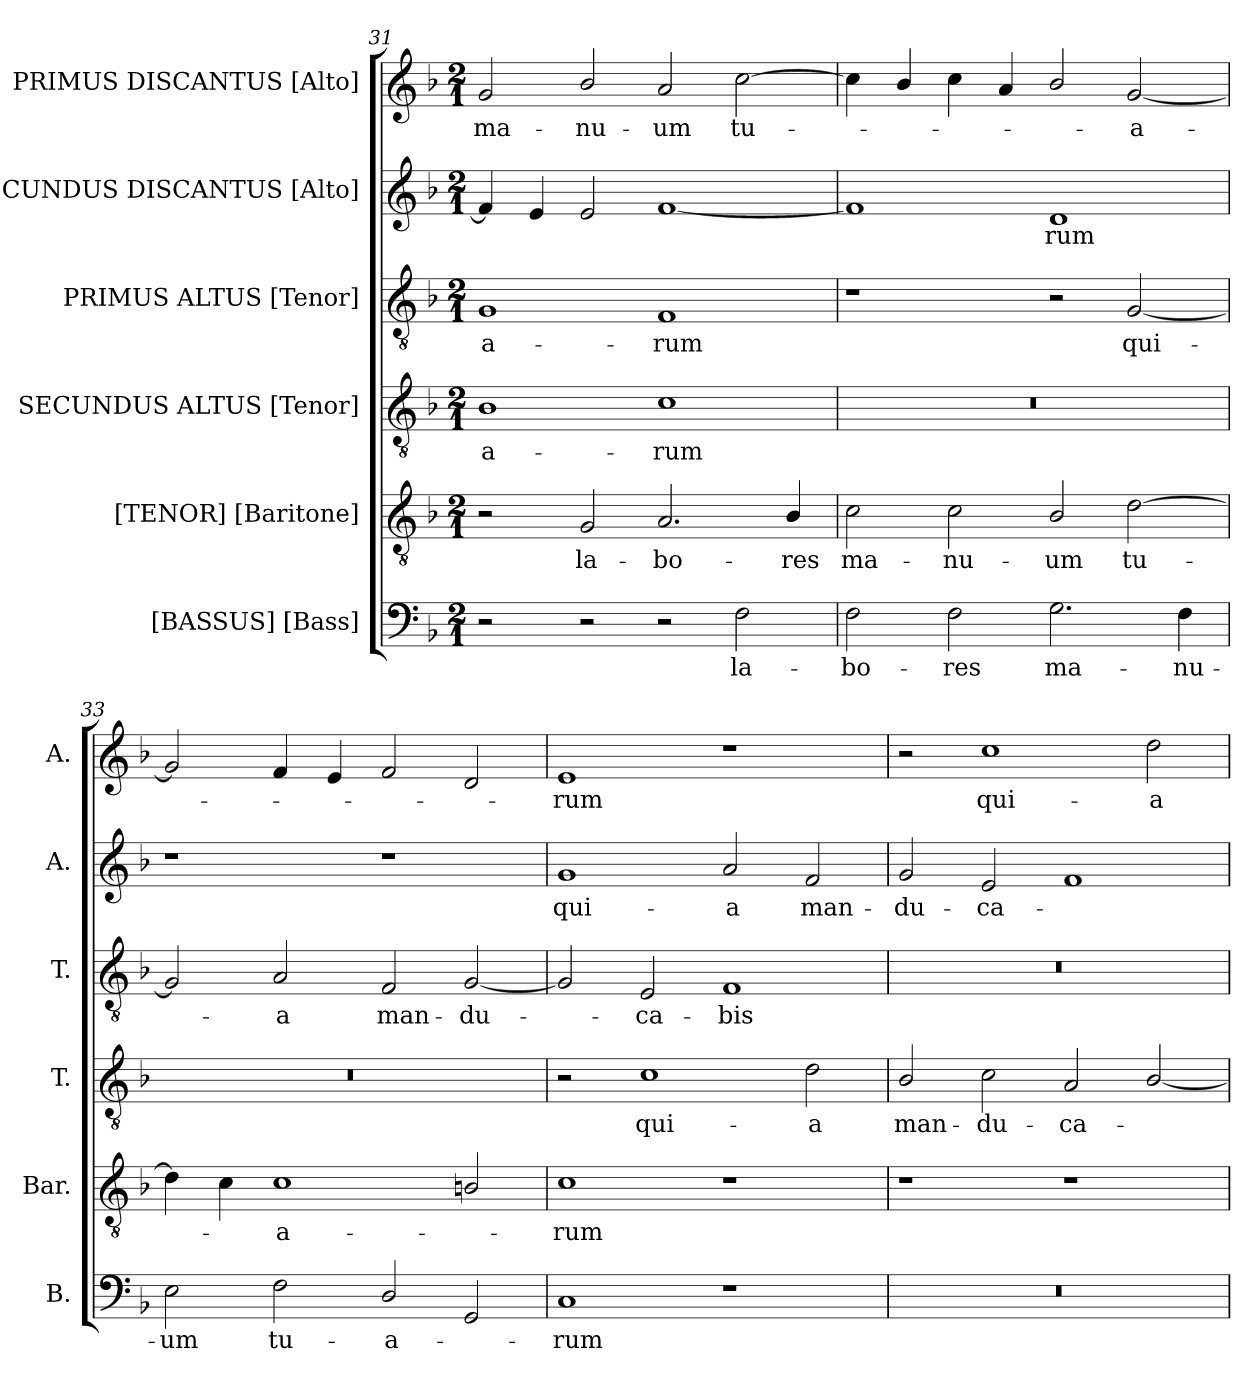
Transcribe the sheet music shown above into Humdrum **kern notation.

**kern	**text	**kern	**text	**kern	**text	**kern	**text	**kern	**text	**kern	**text
*part6	*part6	*part5	*part5	*part4	*part4	*part3	*part3	*part2	*part2	*part1	*part1
*staff6	*staff6	*staff5	*staff5	*staff4	*staff4	*staff3	*staff3	*staff2	*staff2	*staff1	*staff1
*I"[BASSUS] [Bass]	*	*I"[TENOR] [Baritone]	*	*I"SECUNDUS ALTUS [Tenor]	*	*I"PRIMUS ALTUS [Tenor]	*	*I"SECUNDUS DISCANTUS [Alto]	*	*I"PRIMUS DISCANTUS [Alto]	*
*I'B.	*	*I'Bar.	*	*I'T.	*	*I'T.	*	*I'A.	*	*I'A.	*
!!LO:PB:g=z
*clefF4	*	*clefGv2	*	*clefGv2	*	*clefGv2	*	*clefG2	*	*clefG2	*
*	*	*ITrd7c12	*	*ITrd7c12	*	*ITrd7c12	*	*	*	*	*
*k[b-]	*	*k[b-]	*	*k[b-]	*	*k[b-]	*	*k[b-]	*	*k[b-]	*
*F:	*	*F:	*	*F:	*	*F:	*	*F:	*	*F:	*
*M2/1	*	*M2/1	*	*M2/1	*	*M2/1	*	*M2/1	*	*M2/1	*
=31	=31	=31	=31	=31	=31	=31	=31	=31	=31	=31	=31
!	!	!	!	!	!LO:LY:b:color=#000000	!	!	!	!	!	!
!	!	!	!	!	!	!	!LO:LY:b:color=#000000	!	!	!	!
!	!	!	!	!	!	!	!	!	!	!	!LO:LY:b:color=#000000
2r	.	2r	.	1BB-i	-a-	1GGi	-a-	4fi/]	.	2gi/	ma-
.	.	.	.	.	.	.	.	4ei/	.	.	.
!	!	!	!LO:LY:b:color=#000000	!	!	!	!	!	!	!	!
!	!	!	!	!	!	!	!	!	!	!	!LO:LY:b:color=#000000
2r	.	2GGi/	la-	.	.	.	.	2ei/	.	2b-i/	-nu-
!	!	!	!LO:LY:b:color=#000000	!	!	!	!	!	!	!	!
!	!	!	!	!	!LO:LY:b:color=#000000	!	!	!	!	!	!
!	!	!	!	!	!	!	!LO:LY:b:color=#000000	!	!	!	!
!	!	!	!	!	!	!	!	!	!	!	!LO:LY:b:color=#000000
2r	.	2.AAi/	-bo-	1Ci	-rum	1FFi	-rum	[1fi	.	2ai/	-um
!	!LO:LY:b:color=#000000	!	!	!	!	!	!	!	!	!	!
!	!	!	!	!	!	!	!	!	!	!	!LO:LY:b:color=#000000
2Fi\	la-	.	.	.	.	.	.	.	.	[2cci\	tu-
!	!	!	!LO:LY:b:color=#000000	!	!	!	!	!	!	!	!
.	.	4BB-i/	-res	.	.	.	.	.	.	.	.
=32	=32	=32	=32	=32	=32	=32	=32	=32	=32	=32	=32
!	!LO:LY:b:color=#000000	!	!	!	!	!	!	!	!	!	!
!	!	!	!LO:LY:b:color=#000000	!LO:N:vis=1	!	!	!	!	!	!	!
2Fi\	-bo-	2Ci\	ma-	0r	.	1r	.	1fi]	.	4cci\]	.
.	.	.	.	.	.	.	.	.	.	4b-i/	.
!	!LO:LY:b:color=#000000	!	!	!	!	!	!	!	!	!	!
!	!	!	!LO:LY:b:color=#000000	!	!	!	!	!	!	!	!
2Fi\	-res	2Ci\	-nu-	.	.	.	.	.	.	4cci\	.
.	.	.	.	.	.	.	.	.	.	4ai/	.
!	!LO:LY:b:color=#000000	!	!	!	!	!	!	!	!	!	!
!	!	!	!LO:LY:b:color=#000000	!	!	!	!	!	!	!	!
!	!	!	!	!	!	!	!	!	!LO:LY:b:color=#000000	!	!
2.Gi\	ma-	2BB-i/	-um	.	.	2r	.	1di	-rum	2b-i/	.
!	!	!	!LO:LY:b:color=#000000	!	!	!	!	!	!	!	!
!	!	!	!	!	!	!	!LO:LY:b:color=#000000	!	!	!	!
!	!	!	!	!	!	!	!	!	!	!	!LO:LY:b:color=#000000
.	.	[2Di\	tu-	.	.	[2GGi/	qui-	.	.	[2gi/	-a-
!	!LO:LY:b:color=#000000	!	!	!	!	!	!	!	!	!	!
4Fi\	-nu-	.	.	.	.	.	.	.	.	.	.
=33	=33	=33	=33	=33	=33	=33	=33	=33	=33	=33	=33
!	!LO:LY:b:color=#000000	!	!	!LO:N:vis=1	!	!	!	!	!	!	!
2Ei\	-um	4Di\]	.	0r	.	2GGi/]	.	1r	.	2gi/]	.
.	.	4Ci\	.	.	.	.	.	.	.	.	.
!	!LO:LY:b:color=#000000	!	!	!	!	!	!	!	!	!	!
!	!	!	!LO:LY:b:color=#000000	!	!	!	!	!	!	!	!
!	!	!	!	!	!	!	!LO:LY:b:color=#000000	!	!	!	!
2Fi\	tu-	1Ci	-a-	.	.	2AAi/	-a	.	.	4fi/	.
.	.	.	.	.	.	.	.	.	.	4ei/	.
!	!LO:LY:b:color=#000000	!	!	!	!	!	!	!	!	!	!
!	!	!	!	!	!	!	!LO:LY:b:color=#000000	!	!	!	!
2Di/	-a-	.	.	.	.	2FFi/	man-	1r	.	2fi/	.
!	!	!	!	!	!	!	!LO:LY:b:color=#000000	!	!	!	!
2GGi/	.	2BBni/	.	.	.	[2GGi/	-du-	.	.	2di/	.
=34	=34	=34	=34	=34	=34	=34	=34	=34	=34	=34	=34
!	!LO:LY:b:color=#000000	!	!	!	!	!	!	!	!	!	!
!	!	!	!LO:LY:b:color=#000000	!	!	!	!	!	!	!	!
!	!	!	!	!	!	!	!	!	!LO:LY:b:color=#000000	!	!
!	!	!	!	!	!	!	!	!	!	!	!LO:LY:b:color=#000000
1Ci	-rum	1Ci	-rum	2r	.	2GGi/]	.	1gi	qui-	1ei	-rum
!	!	!	!	!	!LO:LY:b:color=#000000	!	!	!	!	!	!
!	!	!	!	!	!	!	!LO:LY:b:color=#000000	!	!	!	!
.	.	.	.	1Ci	qui-	2EEi/	-ca-	.	.	.	.
!	!	!	!	!	!	!	!LO:LY:b:color=#000000	!	!	!	!
!	!	!	!	!	!	!	!	!	!LO:LY:b:color=#000000	!	!
1r	.	1r	.	.	.	1FFi	-bis	2ai/	-a	1r	.
!	!	!	!	!	!LO:LY:b:color=#000000	!	!	!	!	!	!
!	!	!	!	!	!	!	!	!	!LO:LY:b:color=#000000	!	!
.	.	.	.	2Di\	-a	.	.	2fi/	man-	.	.
=35	=35	=35	=35	=35	=35	=35	=35	=35	=35	=35	=35
!LO:N:vis=1	!	!	!	!	!	!	!	!	!	!	!
!	!	!	!	!	!LO:LY:b:color=#000000	!LO:N:vis=1	!	!	!	!	!
!	!	!	!	!	!	!	!	!	!LO:LY:b:color=#000000	!	!
0r	.	1r	.	2BB-i/	man-	0r	.	2gi/	-du-	2r	.
!	!	!	!	!	!LO:LY:b:color=#000000	!	!	!	!	!	!
!	!	!	!	!	!	!	!	!	!LO:LY:b:color=#000000	!	!
!	!	!	!	!	!	!	!	!	!	!	!LO:LY:b:color=#000000
.	.	.	.	2Ci\	-du-	.	.	2ei/	-ca-	1cci	qui-
!	!	!	!	!	!LO:LY:b:color=#000000	!	!	!	!	!	!
.	.	1r	.	2AAi/	-ca-	.	.	1fi	.	.	.
!	!	!	!	!	!	!	!	!	!	!	!LO:LY:b:color=#000000
.	.	.	.	[2BB-i/	.	.	.	.	.	2ddi\	-a
=	=	=	=	=	=	=	=	=	=	=	=
*-	*-	*-	*-	*-	*-	*-	*-	*-	*-	*-	*-
